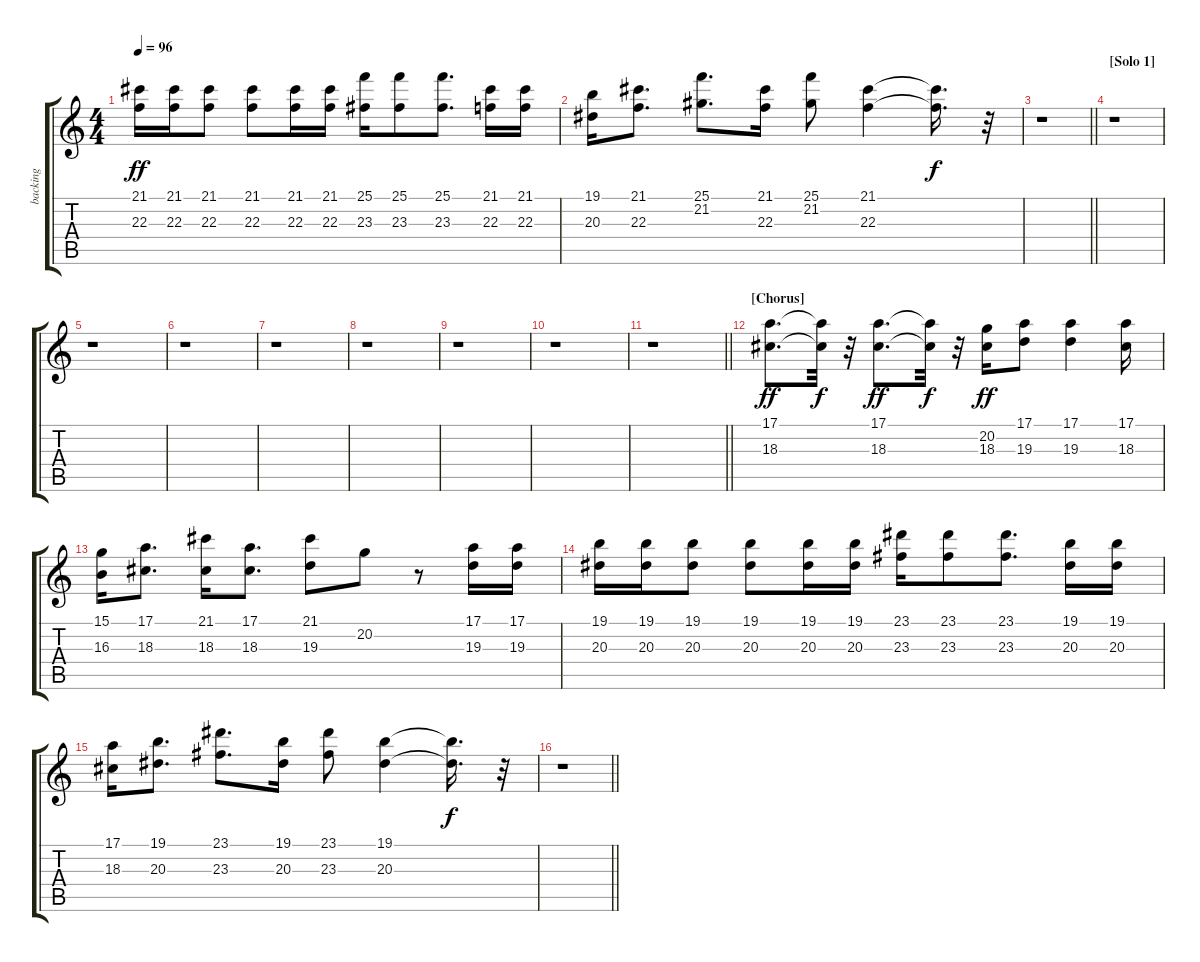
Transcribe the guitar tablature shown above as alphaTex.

\track ("backing" "backing") {instrument flute}
\staff {score tabs}
\tuning (E4 B3 G3 D3 A2 E2) {hide}
\ts (4 4)
\tempo 96
\clef g2
\ks c
(21.1 22.3).16{dy ff} (21.1 22.3).16 (21.1 22.3).8 (21.1 22.3).8 (21.1 22.3).16 (21.1 22.3).16 (25.1 23.3).16 (25.1 23.3).8 (25.1 23.3).8{d} (21.1 22.3).16 (21.1 22.3).16 |
(19.1 20.3).16 (21.1 22.3).8{d} (25.1 21.2).8{d} (21.1 22.3).16 (25.1 21.2).8 (21.1 22.3).4 (21.1{t} 22.3{t}).16{d dy f} r.32 |
\barLineRight lightlight
r.1 |
\section ("" "[Solo 1]")
r.1 |
r.1 |
r.1 |
r.1 |
r.1 |
r.1 |
r.1 |
\barLineRight lightlight
r.1 |
\section ("" "[Chorus]")
(17.1 18.3).8{d dy ff} (17.1{t} 18.3{t}).32{dy f} r.32 (17.1 18.3).8{d dy ff} (17.1{t} 18.3{t}).32{dy f} r.32 (20.2 18.3).16{dy ff} (17.1 19.3).8 (17.1 19.3).4 (17.1 18.3).16 |
(15.1 16.3).16 (17.1 18.3).8{d} (21.1 18.3).16 (17.1 18.3).8{d} (21.1 19.3).8 20.2.8 r.8 (17.1 19.3).16 (17.1 19.3).16 |
(19.1 20.3).16 (19.1 20.3).16 (19.1 20.3).8 (19.1 20.3).8 (19.1 20.3).16 (19.1 20.3).16 (23.1 23.3).16 (23.1 23.3).8 (23.1 23.3).8{d} (19.1 20.3).16 (19.1 20.3).16 |
(17.1 18.3).16 (19.1 20.3).8{d} (23.1 23.3).8{d} (19.1 20.3).16 (23.1 23.3).8 (19.1 20.3).4 (19.1{t} 20.3{t}).16{d dy f} r.32 |
\barLineRight lightlight
r.1
